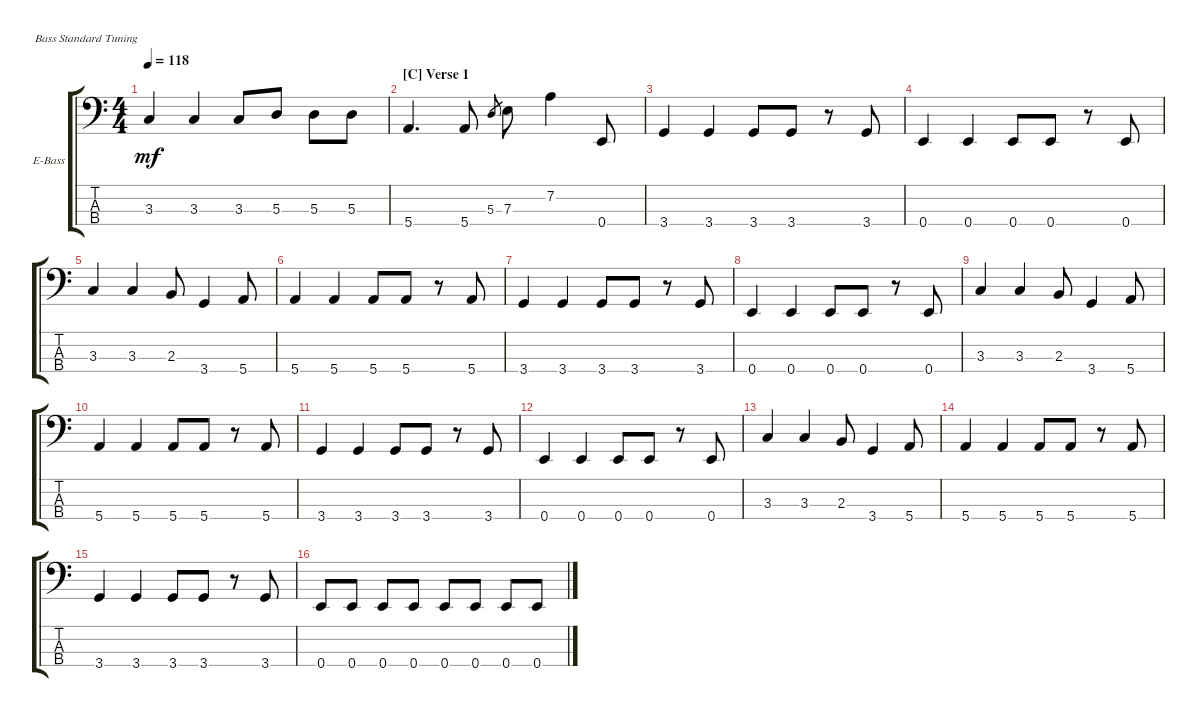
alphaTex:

\bracketExtendMode groupsimilarinstruments
\firstSystemTrackNameOrientation horizontal
\otherSystemsTrackNameOrientation horizontal
\track ("Bass (Robert Trujillo)" "E-Bass") {instrument electricbassfinger}
\staff {score tabs}
\tuning (G2 D2 A1 E1)
\ts (4 4)
\tempo 118
\clef f4
\ks c
3.3.4{dy mf} 3.3.4 3.3.8 5.3.8 5.3.8 5.3.8 |
\section ("C" "Verse 1")
5.4.4{d} 5.4.8 5.3.8{gr} 7.3.8 7.2.4 0.4.8 |
3.4.4 3.4.4 3.4.8 3.4.8 r.8 3.4.8 |
0.4.4 0.4.4 0.4.8 0.4.8 r.8 0.4.8 |
3.3.4 3.3.4 2.3.8 3.4.4 5.4.8 |
5.4.4 5.4.4 5.4.8 5.4.8 r.8 5.4.8 |
3.4.4 3.4.4 3.4.8 3.4.8 r.8 3.4.8 |
0.4.4 0.4.4 0.4.8 0.4.8 r.8 0.4.8 |
3.3.4 3.3.4 2.3.8 3.4.4 5.4.8 |
5.4.4 5.4.4 5.4.8 5.4.8 r.8 5.4.8 |
3.4.4 3.4.4 3.4.8 3.4.8 r.8 3.4.8 |
0.4.4 0.4.4 0.4.8 0.4.8 r.8 0.4.8 |
3.3.4 3.3.4 2.3.8 3.4.4 5.4.8 |
5.4.4 5.4.4 5.4.8 5.4.8 r.8 5.4.8 |
3.4.4 3.4.4 3.4.8 3.4.8 r.8 3.4.8 |
0.4.8 0.4.8 0.4.8 0.4.8 0.4.8 0.4.8 0.4.8 0.4.8
